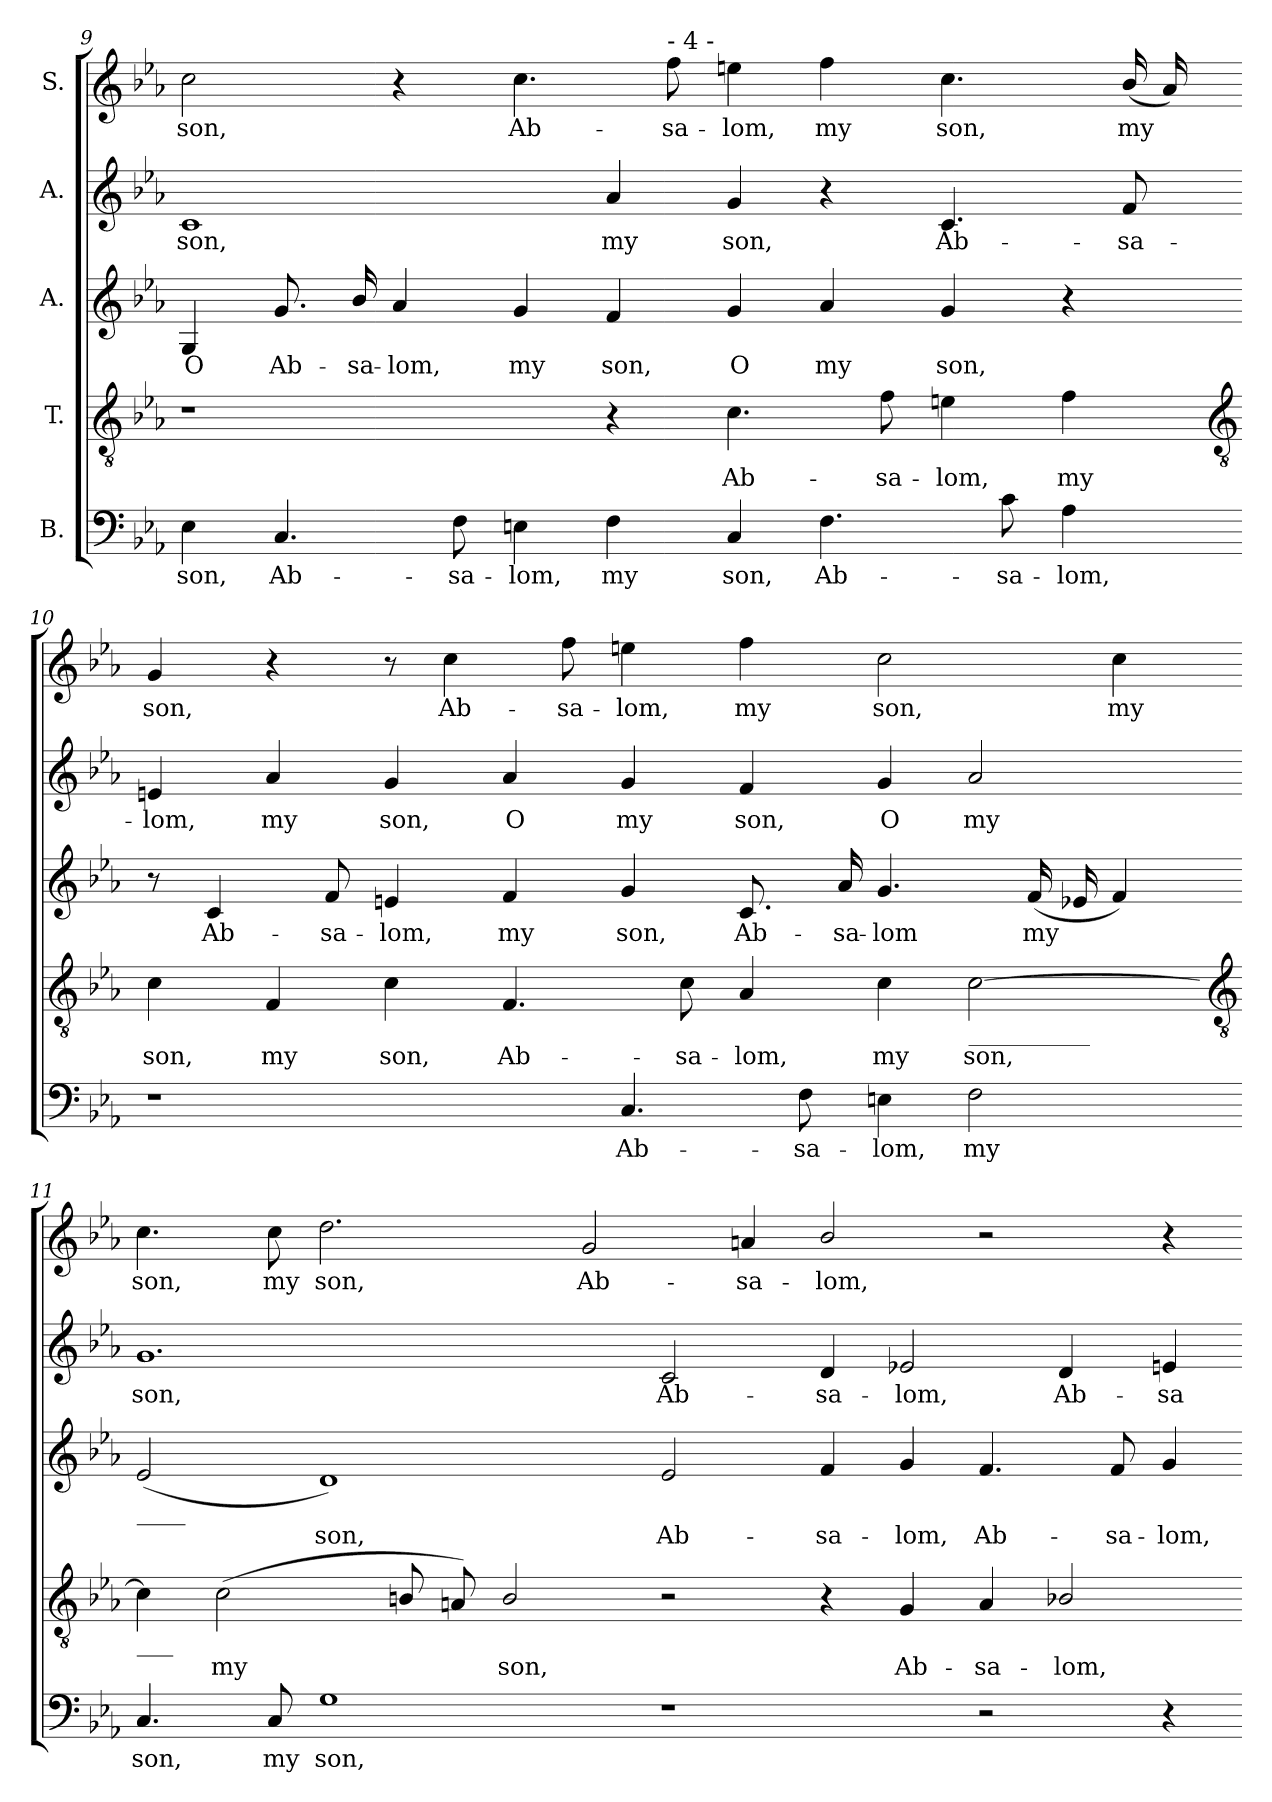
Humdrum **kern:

**kern	**text	**kern	**text	**kern	**text	**kern	**text	**kern	**text
*part5	*part5	*part4	*part4	*part3	*part3	*part2	*part2	*part1	*part1
*staff5	*staff5	*staff4	*staff4	*staff3	*staff3	*staff2	*staff2	*staff1	*staff1
*I"B.	*	*I"T.	*	*I"A.	*	*I"A.	*	*I"S.	*
!!LO:LB:g=z
*clefF4	*	*clefGv2	*	*clefG2	*	*clefG2	*	*clefG2	*
*k[b-e-a-]	*	*k[b-e-a-]	*	*k[b-e-a-]	*	*k[b-e-a-]	*	*k[b-e-a-]	*
*E-:	*	*E-:	*	*E-:	*	*E-:	*	*E-:	*
=9	=9	=9	=9	=9	=9	=9	=9	=9	=9
!	!LO:LY:b	!	!	!	!LO:LY:b	!	!LO:LY:b	!	!LO:LY:b
4E-	son,	1r	.	4G	O	1c	son,	2cc	son,
!	!LO:LY:b	!	!	!	!LO:LY:b	!	!	!	!
4.C	Ab-	.	.	8.g	Ab-	.	.	.	.
!	!	!	!	!	!LO:LY:b	!	!	!	!
.	.	.	.	16b-/	-sa-	.	.	.	.
!	!	!	!	!	!LO:LY:b	!	!	!	!
.	.	.	.	4a-	-lom,	.	.	4r	.
!	!LO:LY:b	!	!	!	!	!	!	!	!
8F	-sa-	.	.	.	.	.	.	.	.
!	!LO:LY:b	!	!	!	!LO:LY:b	!	!	!	!LO:LY:b
4En	-lom,	.	.	4g	my	.	.	4.cc	Ab-
!	!LO:LY:b	!	!	!	!LO:LY:b	!	!LO:LY:b	!	!
4F	my	4r	.	4f	son,	4a-	my	.	.
!	!	!	!	!	!	!	!	!LO:TX:a:t=- 4 -	!
!	!	!	!	!	!	!	!	!	!LO:LY:b
.	.	.	.	.	.	.	.	8ff	-sa-
!	!LO:LY:b	!	!LO:LY:b	!	!LO:LY:b	!	!LO:LY:b	!	!LO:LY:b
4C	son,	4.c	Ab-	4g	O	4g	son,	4een	-lom,
!	!LO:LY:b	!	!	!	!LO:LY:b	!	!	!	!LO:LY:b
4.F	Ab-	.	.	4a-	my	4r	.	4ff	my
!	!	!	!LO:LY:b	!	!	!	!	!	!
.	.	8f	-sa-	.	.	.	.	.	.
!	!	!	!LO:LY:b	!	!LO:LY:b	!	!LO:LY:b	!	!LO:LY:b
.	.	4en	-lom,	4g	son,	4.c	Ab-	4.cc	son,
!	!LO:LY:b	!	!	!	!	!	!	!	!
8c	-sa-	.	.	.	.	.	.	.	.
!	!LO:LY:b	!	!LO:LY:b	!	!	!	!	!	!
4A-	-lom,	4f	my	4r	.	.	.	.	.
!	!	!	!	!	!	!	!LO:LY:b	!	!LO:LY:b
.	.	.	.	.	.	8f	-sa-	(<16b-/	my
.	.	.	.	.	.	.	.	16a-/)	.
!!LO:LB:g=z
=10-	=10-	=10-	=10-	=10-	=10-	=10-	=10-	=10-	=10-
*	*	*clefGv2	*	*	*	*	*	*	*
!	!	!	!LO:LY:b	!	!	!	!LO:LY:b	!	!LO:LY:b
1r	.	4c	son,	8r	.	4en	-lom,	4g	son,
!	!	!	!	!	!LO:LY:b	!	!	!	!
.	.	.	.	4c	Ab-	.	.	.	.
!	!	!	!LO:LY:b	!	!	!	!LO:LY:b	!	!
.	.	4F	my	.	.	4a-	my	4r	.
!	!	!	!	!	!LO:LY:b	!	!	!	!
.	.	.	.	8f	-sa-	.	.	.	.
!	!	!	!LO:LY:b	!	!LO:LY:b	!	!LO:LY:b	!	!
.	.	4c	son,	4en	-lom,	4g	son,	8r	.
!	!	!	!	!	!	!	!	!	!LO:LY:b
.	.	.	.	.	.	.	.	4cc	Ab-
!	!	!	!LO:LY:b	!	!LO:LY:b	!	!LO:LY:b	!	!
.	.	4.F	Ab-	4f	my	4a-	O	.	.
!	!	!	!	!	!	!	!	!	!LO:LY:b
.	.	.	.	.	.	.	.	8ff	-sa-
!	!LO:LY:b	!	!	!	!LO:LY:b	!	!LO:LY:b	!	!LO:LY:b
4.C	Ab-	.	.	4g	son,	4g	my	4een	-lom,
!	!	!	!LO:LY:b	!	!	!	!	!	!
.	.	8c	-sa-	.	.	.	.	.	.
!	!	!	!LO:LY:b	!	!LO:LY:b	!	!LO:LY:b	!	!LO:LY:b
.	.	4A-	-lom,	8.c	Ab-	4f	son,	4ff	my
!	!LO:LY:b	!	!	!	!	!	!	!	!
8F	-sa-	.	.	.	.	.	.	.	.
!	!	!	!	!	!LO:LY:b	!	!	!	!
.	.	.	.	16a-	-sa-	.	.	.	.
!	!LO:LY:b	!	!LO:LY:b	!	!LO:LY:b	!	!LO:LY:b	!	!LO:LY:b
4En	-lom,	4c	my	4.g	-lom	4g	O	2cc	son,
!	!	!LO:TX:b:t=__________	!	!	!	!	!	!	!
!	!LO:LY:b	!	!LO:LY:b	!	!	!	!LO:LY:b	!	!
2F	my	[2c	son,	.	.	2a-	my	.	.
!	!	!	!	!	!LO:LY:b	!	!	!	!
.	.	.	.	(<16f	my	.	.	.	.
.	.	.	.	16e-X	.	.	.	.	.
!	!	!	!	!	!	!	!	!	!LO:LY:b
.	.	.	.	4f)	.	.	.	4cc	my
!!LO:LB:g=z
=11-	=11-	=11-	=11-	=11-	=11-	=11-	=11-	=11-	=11-
*	*	*clefGv2	*	*	*	*	*	*	*
!	!	!	!	!LO:TX:b:t=____	!	!	!	!	!
!	!	!LO:TX:b:t=___	!	!	!	!	!	!	!
!	!LO:LY:b	!	!	!	!	!	!LO:LY:b	!	!LO:LY:b
4.C	son,	4c]	.	(<2e-	.	1.g	son,	4.cc	son,
!	!	!	!LO:LY:b	!	!	!	!	!	!
.	.	(<2c	my	.	.	.	.	.	.
!	!LO:LY:b	!	!	!	!	!	!	!	!LO:LY:b
8C	my	.	.	.	.	.	.	8cc	my
!	!LO:LY:b	!	!	!	!LO:LY:b	!	!	!	!LO:LY:b
1G	son,	.	.	1d)	son,	.	.	2.dd	son,
.	.	8Bn/	.	.	.	.	.	.	.
.	.	8An/)	.	.	.	.	.	.	.
!	!	!	!LO:LY:b	!	!	!	!	!	!
.	.	2B/	son,	.	.	.	.	.	.
!	!	!	!	!	!	!	!	!	!LO:LY:b
.	.	.	.	.	.	.	.	2g	Ab-
!	!	!	!	!	!LO:LY:b	!	!LO:LY:b	!	!
1r	.	2r	.	2e-	Ab-	2c	Ab-	.	.
!	!	!	!	!	!	!	!	!	!LO:LY:b
.	.	.	.	.	.	.	.	4an	-sa-
!	!	!	!	!	!LO:LY:b	!	!LO:LY:b	!	!LO:LY:b
.	.	4r	.	4f	-sa-	4d	-sa-	2b-/	-lom,
!	!	!	!LO:LY:b	!	!LO:LY:b	!	!LO:LY:b	!	!
.	.	4G	Ab-	4g	-lom,	2e-	-lom,	.	.
!	!	!	!LO:LY:b	!	!LO:LY:b	!	!	!	!
2r	.	4A	-sa-	4.f	Ab-	.	.	2r	.
!	!	!	!LO:LY:b	!	!	!	!LO:LY:b	!	!
.	.	2B-X/	-lom,	.	.	4d	Ab-	.	.
!	!	!	!	!	!LO:LY:b	!	!	!	!
.	.	.	.	8f	-sa-	.	.	.	.
!	!	!	!	!	!LO:LY:b	!	!LO:LY:b	!	!
4r	.	.	.	4g	-lom,	4en	-sa-	4r	.
=-	=-	=-	=-	=-	=-	=-	=-	=-	=-
*-	*-	*-	*-	*-	*-	*-	*-	*-	*-
